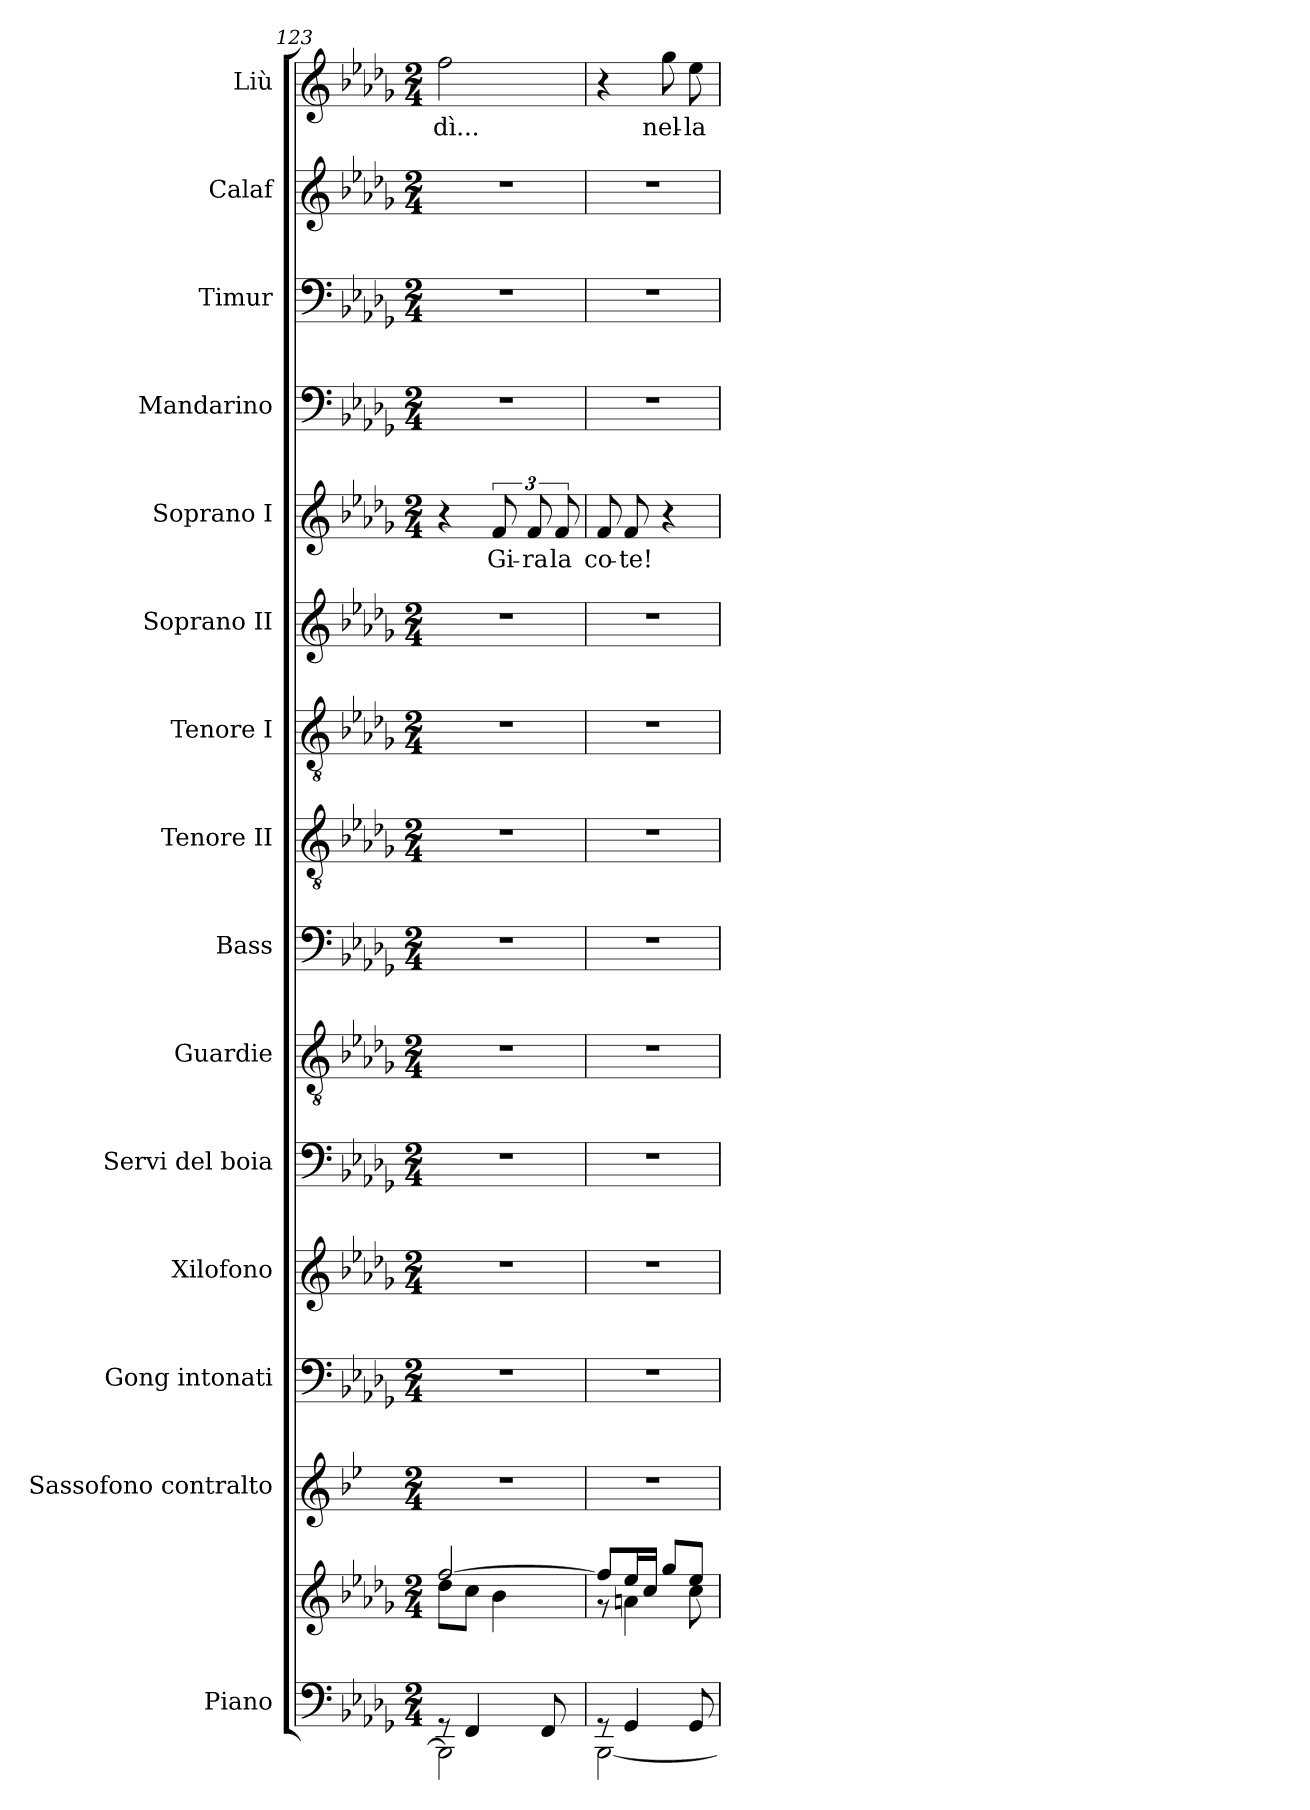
**kern	**kern	**kern	**kern	**kern	**kern	**kern	**kern	**kern	**kern	**kern	**kern	**text	**kern	**kern	**kern	**kern	**text
*part15	*part15	*part14	*part13	*part12	*part11	*part10	*part9	*part8	*part7	*part6	*part5	*part5	*part4	*part3	*part2	*part1	*part1
*staff16	*staff15	*staff14	*staff13	*staff12	*staff11	*staff10	*staff9	*staff8	*staff7	*staff6	*staff5	*staff5	*staff4	*staff3	*staff2	*staff1	*staff1
*I"Piano	*	*I"Sassofono contralto	*I"Gong intonati	*I"Xilofono	*I"Servi del boia	*I"Guardie	*I"Bass	*I"Tenore II	*I"Tenore I	*I"Soprano II	*I"Soprano I	*	*I"Mandarino	*I"Timur	*I"Calaf	*I"Liù	*
*I'Pno.	*	*	*I'Gong int.	*I'Xil.	*I'Ser.B.	*I'G.	*I'B.	*I'T. II	*I'T. I	*I'S. II	*I'S. I	*	*I'M.	*I'T.	*I'C.	*I'L.	*
*clefF4	*clefG2	*clefG2	*clefF4	*clefG2	*clefF4	*clefGv2	*clefF4	*clefGv2	*clefGv2	*clefG2	*clefG2	*	*clefF4	*clefF4	*clefG2	*clefG2	*
*	*	*ITrd5c9	*	*ITrd-7c-12	*	*	*	*	*	*	*	*	*	*	*	*	*
*k[b-e-a-d-g-]	*k[b-e-a-d-g-]	*k[b-e-a-d-g-]	*k[b-e-a-d-g-]	*k[b-e-a-d-g-]	*k[b-e-a-d-g-]	*k[b-e-a-d-g-]	*k[b-e-a-d-g-]	*k[b-e-a-d-g-]	*k[b-e-a-d-g-]	*k[b-e-a-d-g-]	*k[b-e-a-d-g-]	*	*k[b-e-a-d-g-]	*k[b-e-a-d-g-]	*k[b-e-a-d-g-]	*k[b-e-a-d-g-]	*
*M2/4	*M2/4	*M2/4	*M2/4	*M2/4	*M2/4	*M2/4	*M2/4	*M2/4	*M2/4	*M2/4	*M2/4	*	*M2/4	*M2/4	*M2/4	*M2/4	*
=123	=123	=123	=123	=123	=123	=123	=123	=123	=123	=123	=123	=123	=123	=123	=123	=123	=123
*^	*^	*	*	*	*	*	*	*	*	*	*	*	*	*	*	*	*
!	!	!	!	!	!	!	!	!	!	!	!	!	!	!	!	!	!	!	!LO:LY:b
8rGG	2BBB-\]	[2ff/	8dd-\L	2r	2r	2r	2r	2r	2r	2r	2r	2r	4r	.	2r	2r	2r	2ff\	dì...
4FF/	.	.	8cc\J	.	.	.	.	.	.	.	.	.	.	.	.	.	.	.	.
!	!	!	!	!	!	!	!	!	!	!	!	!	!	!LO:LY:b	!	!	!	!	!
.	.	.	4b-\	.	.	.	.	.	.	.	.	.	12f/	Gi-	.	.	.	.	.
!	!	!	!	!	!	!	!	!	!	!	!	!	!	!LO:LY:b	!	!	!	!	!
.	.	.	.	.	.	.	.	.	.	.	.	.	12f/	-ra	.	.	.	.	.
8FF/	.	.	.	.	.	.	.	.	.	.	.	.	.	.	.	.	.	.	.
!	!	!	!	!	!	!	!	!	!	!	!	!	!	!LO:LY:b	!	!	!	!	!
.	.	.	.	.	.	.	.	.	.	.	.	.	12f/	la	.	.	.	.	.
=124	=124	=124	=124	=124	=124	=124	=124	=124	=124	=124	=124	=124	=124	=124	=124	=124	=124	=124	=124
!	!	!	!	!	!	!	!	!	!	!	!	!	!	!LO:LY:b	!	!	!	!	!
8rGG	[2BBB-\	8ff/L]	8r	2r	2r	2r	2r	2r	2r	2r	2r	2r	8f/	co-	2r	2r	2r	4r	.
!	!	!	!	!	!	!	!	!	!	!	!	!	!	!LO:LY:b	!	!	!	!	!
4GG-/	.	16ee-/L	4an\	.	.	.	.	.	.	.	.	.	8f/	-te!	.	.	.	.	.
.	.	16cc/JJ	.	.	.	.	.	.	.	.	.	.	.	.	.	.	.	.	.
!	!	!	!	!	!	!	!	!	!	!	!	!	!	!	!	!	!	!	!LO:LY:b
.	.	8gg-/L	.	.	.	.	.	.	.	.	.	.	4r	.	.	.	.	8gg-\	nel-
!	!	!	!	!	!	!	!	!	!	!	!	!	!	!	!	!	!	!	!LO:LY:b
8GG-/	.	8ee-/J	8cc\	.	.	.	.	.	.	.	.	.	.	.	.	.	.	8ee-\	-la
*v	*v	*	*	*	*	*	*	*	*	*	*	*	*	*	*	*	*	*	*
*	*v	*v	*	*	*	*	*	*	*	*	*	*	*	*	*	*	*	*
=	=	=	=	=	=	=	=	=	=	=	=	=	=	=	=	=	=
*-	*-	*-	*-	*-	*-	*-	*-	*-	*-	*-	*-	*-	*-	*-	*-	*-	*-
